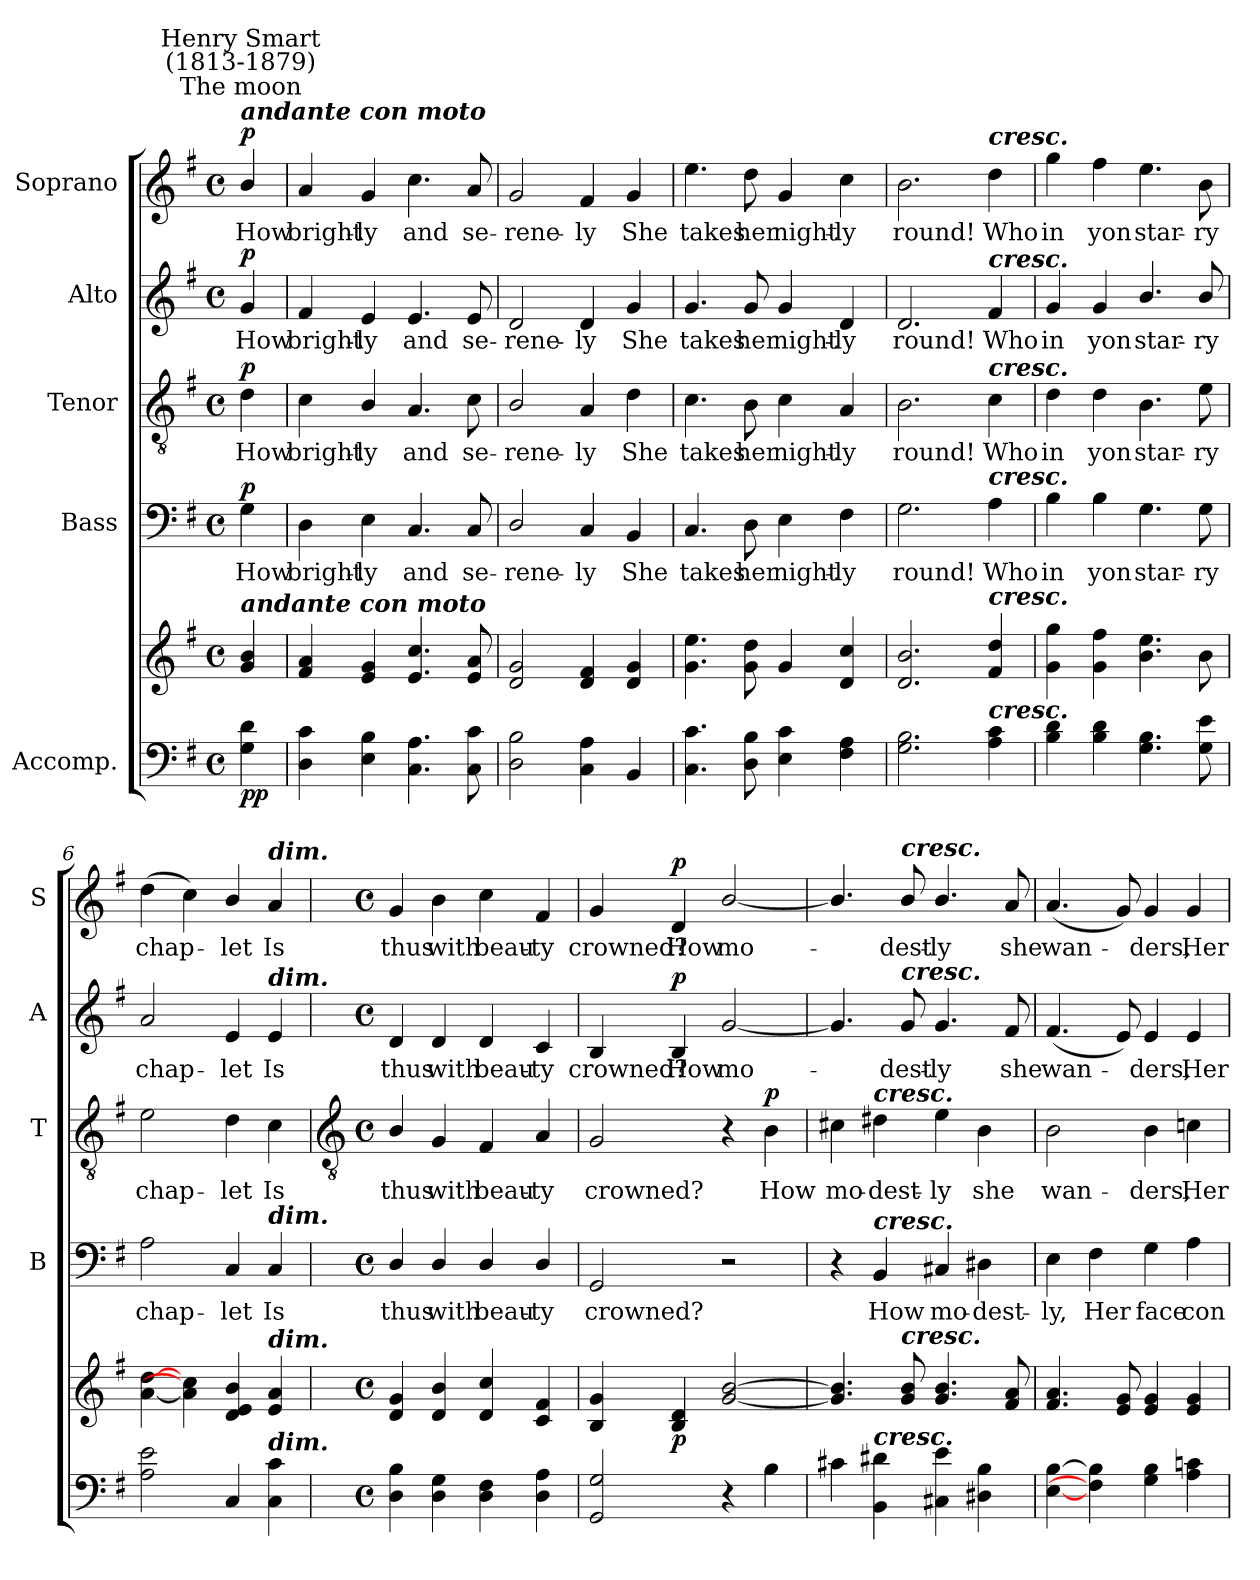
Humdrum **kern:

**kern	**kern	**dynam	**kern	**text	**dynam	**kern	**text	**dynam	**kern	**text	**dynam	**kern	**text	**dynam
*part5	*part5	*part5	*part4	*part4	*part4	*part3	*part3	*part3	*part2	*part2	*part2	*part1	*part1	*part1
*staff6	*staff5	*staff5/6	*staff4	*staff4	*staff4	*staff3	*staff3	*staff3	*staff2	*staff2	*staff2	*staff1	*staff1	*staff1
*I"Accomp.	*	*	*I"Bass	*	*	*I"Tenor	*	*	*I"Alto	*	*	*I"Soprano	*	*
*	*	*	*I'B	*	*	*I'T	*	*	*I'A	*	*	*I'S	*	*
*clefF4	*clefG2	*	*clefF4	*	*	*clefGv2	*	*	*clefG2	*	*	*clefG2	*	*
*k[f#]	*k[f#]	*	*k[f#]	*	*	*k[f#]	*	*	*k[f#]	*	*	*k[f#]	*	*
*G:	*G:	*	*G:	*	*	*G:	*	*	*G:	*	*	*G:	*	*
*M4/4	*M4/4	*	*M4/4	*	*	*M4/4	*	*	*M4/4	*	*	*M4/4	*	*
*met(c)	*met(c)	*	*met(c)	*	*	*met(c)	*	*	*met(c)	*	*	*met(c)	*	*
*MM92	*MM92	*	*MM92	*	*	*MM92	*	*	*MM92	*	*	*MM92	*	*
=	=	=	=	=	=	=	=	=	=	=	=	=	=	=
!	!	!	!	!	!	!	!	!	!	!	!	!LO:TX:a:Bi:t=andante con moto	!	!
!	!	!	!	!	!	!	!	!	!	!	!	!LO:TX:a:cj:t=The moon	!	!
!	!	!	!	!	!	!	!	!	!	!	!	!LO:TX:a:cj:t=Henry Smart\n(1813-1879)	!	!
!	!LO:TX:a:Bi:t=andante con moto	!	!	!	!	!	!	!	!	!	!	!	!	!
!	!	!LO:DY:b=2	!	!LO:LY:b	!	!	!LO:LY:b	!	!	!LO:LY:b	!	!	!LO:LY:b	!
!	!	!LO:DY:n=1:b	!	!	!LO:DY:b	!	!	!LO:DY:b	!	!	!LO:DY:b	!	!	!LO:DY:b
4G 4d	4g/ 4b/	p p	4G	How	p	4d	How	p	4g	How	p	4b/	How	p
=1	=1	=1	=1	=1	=1	=1	=1	=1	=1	=1	=1	=1	=1	=1
!	!	!	!	!LO:LY:b	!	!	!LO:LY:b	!	!	!LO:LY:b	!	!	!LO:LY:b	!
4D 4c	4f# 4a	.	4D	bright-	.	4c	bright-	.	4f#	bright-	.	4a	bright-	.
!	!	!	!	!LO:LY:b	!	!	!LO:LY:b	!	!	!LO:LY:b	!	!	!LO:LY:b	!
4E 4B	4e 4g	.	4E	-ly	.	4B/	-ly	.	4e	-ly	.	4g	-ly	.
!	!	!	!	!LO:LY:b	!	!	!LO:LY:b	!	!	!LO:LY:b	!	!	!LO:LY:b	!
4.C 4.A	4.e 4.cc	.	4.C	and	.	4.A	and	.	4.e	and	.	4.cc	and	.
!	!	!	!	!LO:LY:b	!	!	!LO:LY:b	!	!	!LO:LY:b	!	!	!LO:LY:b	!
8C 8c	8e 8a	.	8C	se-	.	8c	se-	.	8e	se-	.	8a	se-	.
=2	=2	=2	=2	=2	=2	=2	=2	=2	=2	=2	=2	=2	=2	=2
!	!	!	!	!LO:LY:b	!	!	!LO:LY:b	!	!	!LO:LY:b	!	!	!LO:LY:b	!
2D 2B	2d 2g	.	2D/	-rene-	.	2B/	-rene-	.	2d	-rene-	.	2g	-rene-	.
!	!	!	!	!LO:LY:b	!	!	!LO:LY:b	!	!	!LO:LY:b	!	!	!LO:LY:b	!
4C 4A	4d 4f#	.	4C	-ly	.	4A	-ly	.	4d	-ly	.	4f#	-ly	.
!	!	!	!	!LO:LY:b	!	!	!LO:LY:b	!	!	!LO:LY:b	!	!	!LO:LY:b	!
4BB	4d 4g	.	4BB	She	.	4d	She	.	4g	She	.	4g	She	.
=3	=3	=3	=3	=3	=3	=3	=3	=3	=3	=3	=3	=3	=3	=3
!	!	!	!	!LO:LY:b	!	!	!LO:LY:b	!	!	!LO:LY:b	!	!	!LO:LY:b	!
4.C 4.c	4.g 4.ee	.	4.C	takes	.	4.c	takes	.	4.g	takes	.	4.ee	takes	.
!	!	!	!	!LO:LY:b	!	!	!LO:LY:b	!	!	!LO:LY:b	!	!	!LO:LY:b	!
8D 8B	8g 8dd	.	8D	her	.	8B	her	.	8g	her	.	8dd	her	.
!	!	!	!	!LO:LY:b	!	!	!LO:LY:b	!	!	!LO:LY:b	!	!	!LO:LY:b	!
4E 4c	4g	.	4E	night-	.	4c	night-	.	4g	night-	.	4g	night-	.
!	!	!	!	!LO:LY:b	!	!	!LO:LY:b	!	!	!LO:LY:b	!	!	!LO:LY:b	!
4F# 4A	4d 4cc	.	4F#	-ly	.	4A	-ly	.	4d	-ly	.	4cc	-ly	.
=4	=4	=4	=4	=4	=4	=4	=4	=4	=4	=4	=4	=4	=4	=4
!	!	!	!	!LO:LY:b	!	!	!LO:LY:b	!	!	!LO:LY:b	!	!	!LO:LY:b	!
2.G 2.B	2.d 2.b	.	2.G	round!	.	2.B	round!	.	2.d	round!	.	2.b	round!	.
!	!	!	!	!	!	!	!	!	!	!	!	!LO:TX:a:Bi:t=cresc.	!	!
!	!	!	!	!	!	!	!	!	!LO:TX:a:Bi:t=cresc.	!	!	!	!	!
!	!	!	!	!	!	!LO:TX:a:Bi:t=cresc.	!	!	!	!	!	!	!	!
!	!	!	!LO:TX:a:Bi:t=cresc.	!	!	!	!	!	!	!	!	!	!	!
!	!LO:TX:a:Bi:t=cresc.	!	!	!	!	!	!	!	!	!	!	!	!	!
!LO:TX:a:Bi:t=cresc.	!	!	!	!	!	!	!	!	!	!	!	!	!	!
!	!	!	!	!LO:LY:b	!	!	!LO:LY:b	!	!	!LO:LY:b	!	!	!LO:LY:b	!
4A 4c	4f# 4dd	.	4A	Who	.	4c	Who	.	4f#	Who	.	4dd	Who	.
=5	=5	=5	=5	=5	=5	=5	=5	=5	=5	=5	=5	=5	=5	=5
!	!	!	!	!LO:LY:b	!	!	!LO:LY:b	!	!	!LO:LY:b	!	!	!LO:LY:b	!
4B 4d	4g 4gg	.	4B	in	.	4d	in	.	4g	in	.	4gg	in	.
!	!	!	!	!LO:LY:b	!	!	!LO:LY:b	!	!	!LO:LY:b	!	!	!LO:LY:b	!
4B 4d	4g 4ff#	.	4B	yon	.	4d	yon	.	4g	yon	.	4ff#	yon	.
!	!	!	!	!LO:LY:b	!	!	!LO:LY:b	!	!	!LO:LY:b	!	!	!LO:LY:b	!
4.G 4.B	4.b 4.ee	.	4.G	star-	.	4.B	star-	.	4.b/	star-	.	4.ee	star-	.
!	!	!	!	!LO:LY:b	!	!	!LO:LY:b	!	!	!LO:LY:b	!	!	!LO:LY:b	!
8G 8e	8b	.	8G	-ry	.	8e	-ry	.	8b/	-ry	.	8b	-ry	.
=6	=6	=6	=6	=6	=6	=6	=6	=6	=6	=6	=6	=6	=6	=6
!	!	!	!	!LO:LY:b	!	!	!LO:LY:b	!	!	!LO:LY:b	!	!	!LO:LY:b	!
2A 2e	[4a [4dd	.	2A	chap-	.	2e	chap-	.	2a	chap-	.	(>4dd	chap-	.
.	4a] 4cc]	.	.	.	.	.	.	.	.	.	.	4cc)	.	.
!	!	!	!	!LO:LY:b	!	!	!LO:LY:b	!	!	!LO:LY:b	!	!	!LO:LY:b	!
4C	4d/ 4e/ 4b/	.	4C	-let	.	4d	-let	.	4e	-let	.	4b/	let	.
!	!	!	!	!	!	!	!	!	!	!	!	!LO:TX:a:Bi:t=dim.	!	!
!	!	!	!	!	!	!	!	!	!LO:TX:a:Bi:t=dim.	!	!	!	!	!
!	!	!	!LO:TX:a:Bi:t=dim.	!	!	!	!	!	!	!	!	!	!	!
!	!LO:TX:a:Bi:t=dim.	!	!	!	!	!	!	!	!	!	!	!	!	!
!LO:TX:a:Bi:t=dim.	!	!	!	!	!	!	!	!	!	!	!	!	!	!
!	!	!	!	!LO:LY:b	!	!	!LO:LY:b	!	!	!LO:LY:b	!	!	!LO:LY:b	!
4C 4c	4e 4a	.	4C	Is	.	4c	Is	.	4e	Is	.	4a	Is	.
!!LO:LB:g=z
=7	=7	=7	=7	=7	=7	=7	=7	=7	=7	=7	=7	=7	=7	=7
*	*	*	*	*	*	*clefGv2	*	*	*	*	*	*	*	*
*M4/4	*M4/4	*	*M4/4	*	*	*M4/4	*	*	*M4/4	*	*	*M4/4	*	*
*met(c)	*met(c)	*	*met(c)	*	*	*met(c)	*	*	*met(c)	*	*	*met(c)	*	*
!	!	!	!	!LO:LY:b	!	!	!LO:LY:b	!	!	!LO:LY:b	!	!	!LO:LY:b	!
4D\ 4B\	4d 4g	.	4D/	thus	.	4B/	thus	.	4d	thus	.	4g	thus	.
!	!	!	!	!LO:LY:b	!	!	!LO:LY:b	!	!	!LO:LY:b	!	!	!LO:LY:b	!
4D\ 4G\	4d 4b	.	4D/	with	.	4G	with	.	4d	with	.	4b	with	.
!	!	!	!	!LO:LY:b	!	!	!LO:LY:b	!	!	!LO:LY:b	!	!	!LO:LY:b	!
4D\ 4F#\	4d 4cc	.	4D/	beau-	.	4F#	beau-	.	4d	beau-	.	4cc	beau-	.
!	!	!	!	!LO:LY:b	!	!	!LO:LY:b	!	!	!LO:LY:b	!	!	!LO:LY:b	!
4D\ 4A\	4c 4f#	.	4D/	-ty	.	4A	-ty	.	4c	-ty	.	4f#	-ty	.
=8	=8	=8	=8	=8	=8	=8	=8	=8	=8	=8	=8	=8	=8	=8
!	!	!	!	!LO:LY:b	!	!	!LO:LY:b	!	!	!LO:LY:b	!	!	!LO:LY:b	!
2GG 2G	4B 4g	.	2GG	crowned?	.	2G	crowned?	.	4B	crowned?	.	4g	crowned?	.
!	!	!LO:DY:b	!	!	!	!	!	!	!	!LO:LY:b	!LO:DY:b	!	!LO:LY:b	!LO:DY:b
.	4B 4d	p	.	.	.	.	.	.	4B	How	p	4d	How	p
!	!	!	!	!	!	!	!	!	!	!LO:LY:b	!	!	!LO:LY:b	!
4r	[2g/ [2b/	.	2r	.	.	4r	.	.	[2g	mo-	.	[2b/	mo-	.
!	!	!	!	!	!	!	!LO:LY:b	!LO:DY:b	!	!	!	!	!	!
4B	.	.	.	.	.	4B	How	p	.	.	.	.	.	.
=9	=9	=9	=9	=9	=9	=9	=9	=9	=9	=9	=9	=9	=9	=9
!	!	!	!	!	!	!	!LO:LY:b	!	!	!	!	!	!	!
4c#X	4.g/] 4.b/]	.	4r	.	.	4c#X	mo-	.	4.g]	.	.	4.b/]	.	.
!	!	!	!	!	!	!LO:TX:a:Bi:t=cresc.	!	!	!	!	!	!	!	!
!	!	!	!LO:TX:a:Bi:t=cresc.	!	!	!	!	!	!	!	!	!	!	!
!LO:TX:a:Bi:t=cresc.	!	!	!	!	!	!	!	!	!	!	!	!	!	!
!	!	!	!	!LO:LY:b	!	!	!LO:LY:b	!	!	!	!	!	!	!
4BB 4d#X	.	.	4BB	How	.	4d#X	-dest-	.	.	.	.	.	.	.
!	!	!	!	!	!	!	!	!	!	!	!	!LO:TX:a:Bi:t=cresc.	!	!
!	!	!	!	!	!	!	!	!	!LO:TX:a:Bi:t=cresc.	!	!	!	!	!
!	!LO:TX:a:Bi:t=cresc.	!	!	!	!	!	!	!	!	!	!	!	!	!
!	!	!	!	!	!	!	!	!	!	!LO:LY:b	!	!	!LO:LY:b	!
.	8g/ 8b/	.	.	.	.	.	.	.	8g/	dest-	.	8b/	dest-	.
!	!	!	!	!LO:LY:b	!	!	!LO:LY:b	!	!	!LO:LY:b	!	!	!LO:LY:b	!
4C#X 4e	4.g/ 4.b/	.	4C#X	mo-	.	4e	-ly	.	4.g/	-ly	.	4.b/	-ly	.
!	!	!	!	!LO:LY:b	!	!	!LO:LY:b	!	!	!	!	!	!	!
4D#X 4B	.	.	4D#X	-dest-	.	4B	she	.	.	.	.	.	.	.
!	!	!	!	!	!	!	!	!	!	!LO:LY:b	!	!	!LO:LY:b	!
.	8f# 8a	.	.	.	.	.	.	.	8f#	she	.	8a	she	.
=10	=10	=10	=10	=10	=10	=10	=10	=10	=10	=10	=10	=10	=10	=10
!	!	!	!	!LO:LY:b	!	!	!LO:LY:b	!	!	!LO:LY:b	!	!	!LO:LY:b	!
[4E [4B	4.f# 4.a	.	4E	-ly,	.	2B	wan-	.	(<4.f#	wan-	.	(<4.a	wan-	.
!	!	!	!	!LO:LY:b	!	!	!	!	!	!	!	!	!	!
4F#] 4B]	.	.	4F#	Her	.	.	.	.	.	.	.	.	.	.
.	8e 8g	.	.	.	.	.	.	.	8e)	.	.	8g)	.	.
!	!	!	!	!LO:LY:b	!	!	!LO:LY:b	!	!	!LO:LY:b	!	!	!LO:LY:b	!
4G 4B	4e 4g	.	4G	face	.	4B	-ders,	.	4e	ders,	.	4g	ders,	.
!	!	!	!	!LO:LY:b	!	!	!LO:LY:b	!	!	!LO:LY:b	!	!	!LO:LY:b	!
4A 4cn	4e 4g	.	4A	con-	.	4cn	Her	.	4e	Her	.	4g	Her	.
=	=	=	=	=	=	=	=	=	=	=	=	=	=	=
*-	*-	*-	*-	*-	*-	*-	*-	*-	*-	*-	*-	*-	*-	*-
